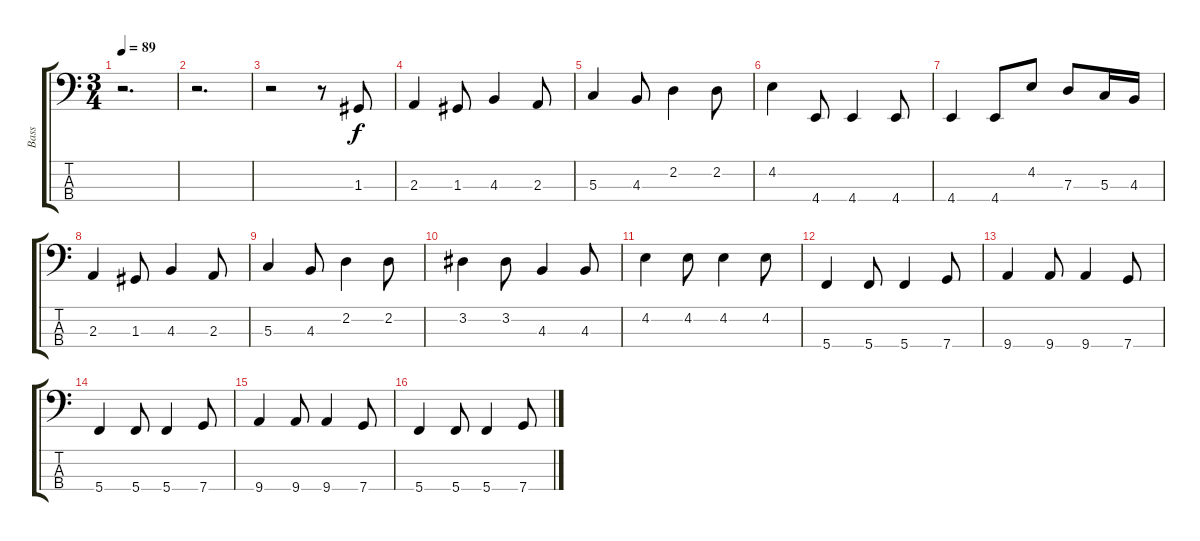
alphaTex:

\track ("Bass" "Bass") {instrument electricbassfinger}
\staff {score tabs}
\tuning (G2 C2 G1 C1) {hide}
\ts (3 4)
\tempo 89
\clef f4
\ks c
r.2{d dy f} |
r.2{d} |
r.2 r.8 1.3.8 |
2.3.4 1.3.8 4.3.4 2.3.8 |
5.3.4 4.3.8 2.2.4 2.2.8 |
4.2.4 4.4.8 4.4.4 4.4.8 |
4.4.4 4.4.8 4.2.8 7.3.8 5.3.16 4.3.16 |
2.3.4 1.3.8 4.3.4 2.3.8 |
5.3.4 4.3.8 2.2.4 2.2.8 |
3.2.4 3.2.8 4.3.4 4.3.8 |
4.2.4 4.2.8 4.2.4 4.2.8 |
5.4.4 5.4.8 5.4.4 7.4.8 |
9.4.4 9.4.8 9.4.4 7.4.8 |
5.4.4 5.4.8 5.4.4 7.4.8 |
9.4.4 9.4.8 9.4.4 7.4.8 |
5.4.4 5.4.8 5.4.4 7.4.8
